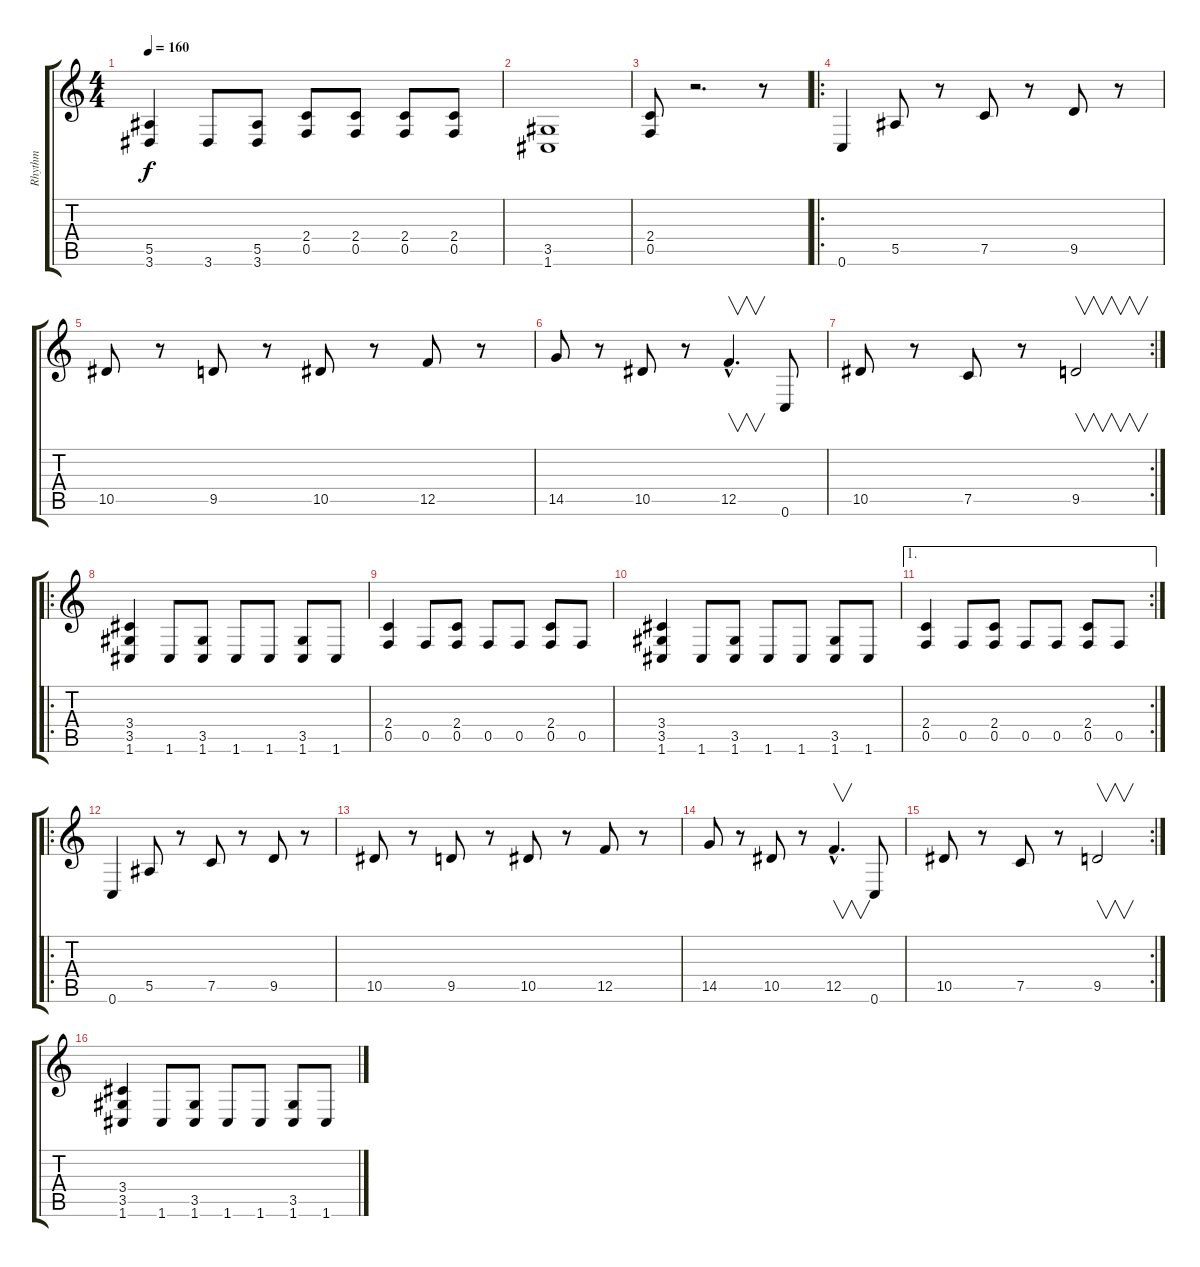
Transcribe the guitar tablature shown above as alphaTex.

\track ("Rhythm" "Rhythm") {instrument overdrivenguitar}
\staff {score tabs}
\tuning (C4 G3 Eb3 Bb2 F2 C2) {hide}
\ts (4 4)
\tempo 160
\clef g2
\ks c
(5.5 3.6).4{dy f} 3.6.8 (5.5 3.6).8 (2.4 0.5).8 (2.4 0.5).8 (2.4 0.5).8 (2.4 0.5).8 |
(3.5 1.6).1 |
(2.4 0.5).8 r.2{d} r.8 |
\ro
0.6.4 5.5.8 r.8 7.5.8 r.8 9.5.8 r.8 |
10.5.8 r.8 9.5.8 r.8 10.5.8 r.8 12.5.8 r.8 |
14.5.8 r.8 10.5.8 r.8 12.5{hac}.4{v d} 0.6.8 |
\rc 2
10.5.8 r.8 7.5.8 r.8 9.5.2{v} |
\ro
(3.4 3.5 1.6).4 1.6.8 (3.5 1.6).8 1.6.8 1.6.8 (3.5 1.6).8 1.6.8 |
(2.4 0.5).4 0.5.8 (2.4 0.5).8 0.5.8 0.5.8 (2.4 0.5).8 0.5.8 |
(3.4 3.5 1.6).4 1.6.8 (3.5 1.6).8 1.6.8 1.6.8 (3.5 1.6).8 1.6.8 |
\ae 1
\rc 2
(2.4 0.5).4 0.5.8 (2.4 0.5).8 0.5.8 0.5.8 (2.4 0.5).8 0.5.8 |
\ro
0.6.4 5.5.8 r.8 7.5.8 r.8 9.5.8 r.8 |
10.5.8 r.8 9.5.8 r.8 10.5.8 r.8 12.5.8 r.8 |
14.5.8 r.8 10.5.8 r.8 12.5{hac}.4{v d} 0.6.8 |
\rc 2
10.5.8 r.8 7.5.8 r.8 9.5.2{v} |
(3.4 3.5 1.6).4 1.6.8 (3.5 1.6).8 1.6.8 1.6.8 (3.5 1.6).8 1.6.8
